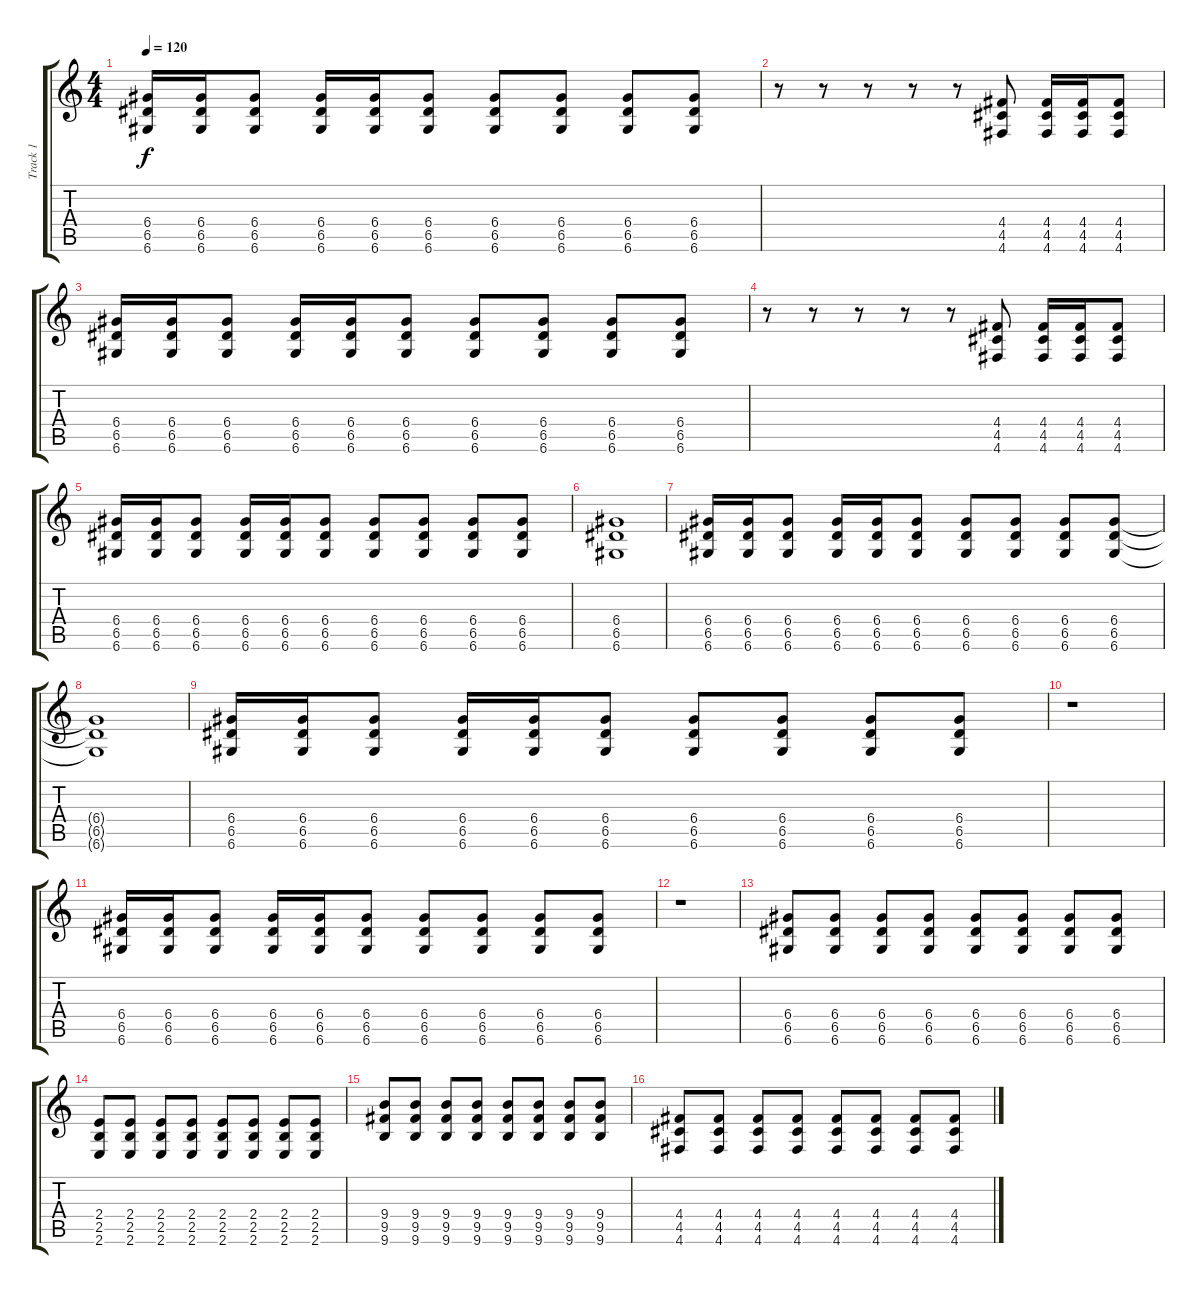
\track ("Track 1" "Track 1") {instrument distortionguitar}
\staff {score tabs}
\tuning (E4 B3 G3 D3 A2 D2) {hide}
\ts (4 4)
\tempo 120
\clef g2
\ks c
(6.4 6.5 6.6).16{dy f} (6.4 6.5 6.6).16 (6.4 6.5 6.6).8 (6.4 6.5 6.6).16 (6.4 6.5 6.6).16 (6.4 6.5 6.6).8 (6.4 6.5 6.6).8 (6.4 6.5 6.6).8 (6.4 6.5 6.6).8 (6.4 6.5 6.6).8 |
r.8 r.8 r.8 r.8 r.8 (4.4 4.5 4.6).8 (4.4 4.5 4.6).16 (4.4 4.5 4.6).16 (4.4 4.5 4.6).8 |
(6.4 6.5 6.6).16 (6.4 6.5 6.6).16 (6.4 6.5 6.6).8 (6.4 6.5 6.6).16 (6.4 6.5 6.6).16 (6.4 6.5 6.6).8 (6.4 6.5 6.6).8 (6.4 6.5 6.6).8 (6.4 6.5 6.6).8 (6.4 6.5 6.6).8 |
r.8 r.8 r.8 r.8 r.8 (4.4 4.5 4.6).8 (4.4 4.5 4.6).16 (4.4 4.5 4.6).16 (4.4 4.5 4.6).8 |
(6.4 6.5 6.6).16 (6.4 6.5 6.6).16 (6.4 6.5 6.6).8 (6.4 6.5 6.6).16 (6.4 6.5 6.6).16 (6.4 6.5 6.6).8 (6.4 6.5 6.6).8 (6.4 6.5 6.6).8 (6.4 6.5 6.6).8 (6.4 6.5 6.6).8 |
(6.4 6.5 6.6).1 |
(6.4 6.5 6.6).16 (6.4 6.5 6.6).16 (6.4 6.5 6.6).8 (6.4 6.5 6.6).16 (6.4 6.5 6.6).16 (6.4 6.5 6.6).8 (6.4 6.5 6.6).8 (6.4 6.5 6.6).8 (6.4 6.5 6.6).8 (6.4 6.5 6.6).8 |
(6.4{t} 6.5{t} 6.6{t}).1 |
(6.4 6.5 6.6).16 (6.4 6.5 6.6).16 (6.4 6.5 6.6).8 (6.4 6.5 6.6).16 (6.4 6.5 6.6).16 (6.4 6.5 6.6).8 (6.4 6.5 6.6).8 (6.4 6.5 6.6).8 (6.4 6.5 6.6).8 (6.4 6.5 6.6).8 |
r.1 |
(6.4 6.5 6.6).16 (6.4 6.5 6.6).16 (6.4 6.5 6.6).8 (6.4 6.5 6.6).16 (6.4 6.5 6.6).16 (6.4 6.5 6.6).8 (6.4 6.5 6.6).8 (6.4 6.5 6.6).8 (6.4 6.5 6.6).8 (6.4 6.5 6.6).8 |
r.1 |
(6.4 6.5 6.6).8 (6.4 6.5 6.6).8 (6.4 6.5 6.6).8 (6.4 6.5 6.6).8 (6.4 6.5 6.6).8 (6.4 6.5 6.6).8 (6.4 6.5 6.6).8 (6.4 6.5 6.6).8 |
(2.4 2.5 2.6).8 (2.4 2.5 2.6).8 (2.4 2.5 2.6).8 (2.4 2.5 2.6).8 (2.4 2.5 2.6).8 (2.4 2.5 2.6).8 (2.4 2.5 2.6).8 (2.4 2.5 2.6).8 |
(9.4 9.5 9.6).8 (9.4 9.5 9.6).8 (9.4 9.5 9.6).8 (9.4 9.5 9.6).8 (9.4 9.5 9.6).8 (9.4 9.5 9.6).8 (9.4 9.5 9.6).8 (9.4 9.5 9.6).8 |
(4.4 4.5 4.6).8 (4.4 4.5 4.6).8 (4.4 4.5 4.6).8 (4.4 4.5 4.6).8 (4.4 4.5 4.6).8 (4.4 4.5 4.6).8 (4.4 4.5 4.6).8 (4.4 4.5 4.6).8
